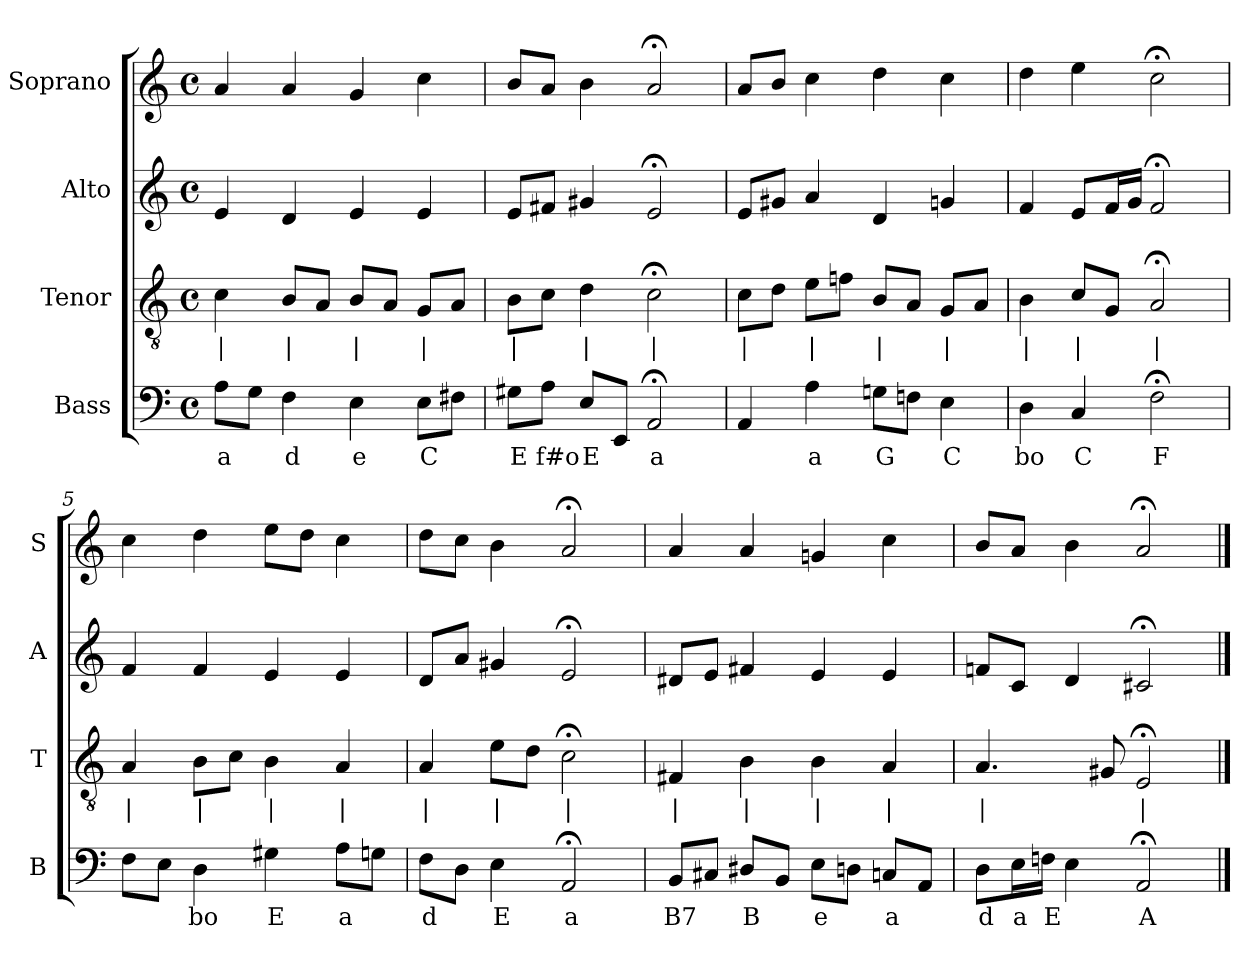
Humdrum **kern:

**kern	**text	**kern	**text	**kern	**kern
*part4	*part4	*part3	*part3	*part2	*part1
*staff4	*staff4	*staff3	*staff3	*staff2	*staff1
*I"Bass	*	*I"Tenor	*	*I"Alto	*I"Soprano
*I'B	*	*I'T	*	*I'A	*I'S
*clefF4	*	*clefGv2	*	*clefG2	*clefG2
*k[]	*	*k[]	*	*k[]	*k[]
*a:	*	*a:	*	*a:	*a:
*M4/4	*	*M4/4	*	*M4/4	*M4/4
*met(c)	*	*met(c)	*	*met(c)	*met(c)
*MM100	*	*MM100	*	*MM100	*MM100
=1	=1	=1	=1	=1	=1
8AL	a	4c	|	4e	4a
8GJ	.	.	.	.	.
4F	d	8BL	|	4d	4a
.	.	8AJ	.	.	.
4E	e	8BL	|	4e	4g
.	.	8AJ	.	.	.
8EL	C	8GL	|	4e	4cc
8F#XJ	.	8AJ	.	.	.
=2	=2	=2	=2	=2	=2
8G#XL	E	8BL	|	8eL	8bL
8AJ	f#o	8cJ	.	8f#XJ	8aJ
8EL	E	4d	|	4g#X	4b
8EEJ	.	.	.	.	.
2AA;<	a	2c;<	|	2e;<	2a;<
=3	=3	=3	=3	=3	=3
4AA	.	8cL	|	8eL	8aL
.	.	8dJ	.	8g#XJ	8bJ
4A	a	8eL	|	4a	4cc
.	.	8fnJ	.	.	.
8GnL	G	8BL	|	4d	4dd
8FnJ	.	8AJ	.	.	.
4E	C	8GL	|	4gn	4cc
.	.	8AJ	.	.	.
=4	=4	=4	=4	=4	=4
4D	bo	4B	|	4f	4dd
4C	C	8cL	|	8eL	4ee
.	.	8GJ	.	16fL	.
.	.	.	.	16gJJ	.
2F;<	F	2A;<	|	2f;<	2cc;<
=5	=5	=5	=5	=5	=5
8FL	.	4A	|	4f	4cc
8EJ	.	.	.	.	.
4D	bo	8BL	|	4f	4dd
.	.	8cJ	.	.	.
4G#X	E	4B	|	4e	8eeL
.	.	.	.	.	8ddJ
8AL	a	4A	|	4e	4cc
8GnJ	.	.	.	.	.
=6	=6	=6	=6	=6	=6
8FL	d	4A	|	8dL	8ddL
8DJ	.	.	.	8aJ	8ccJ
4E	E	8eL	|	4g#X	4b
.	.	8dJ	.	.	.
2AA;<	a	2c;<	|	2e;<	2a;<
=7	=7	=7	=7	=7	=7
8BBL	B7	4F#X	|	8d#XL	4a
8C#XJ	.	.	.	8eJ	.
8D#XL	B	4B	|	4f#X	4a
8BBJ	.	.	.	.	.
8EL	e	4B	|	4e	4gn
8DnJ	.	.	.	.	.
8CnL	a	4A	|	4e	4cc
8AAJ	.	.	.	.	.
=8	=8	=8	=8	=8	=8
8DL	d	4.A	|	8fnL	8bL
16EL	a	.	.	8cJ	8aJ
16FnJJ	E	.	.	.	.
4E	.	.	.	4d	4b
.	.	8G#X	.	.	.
2AA;<	A	2E;<	|	2c#X;<	2a;<
==	==	==	==	==	==
*-	*-	*-	*-	*-	*-
